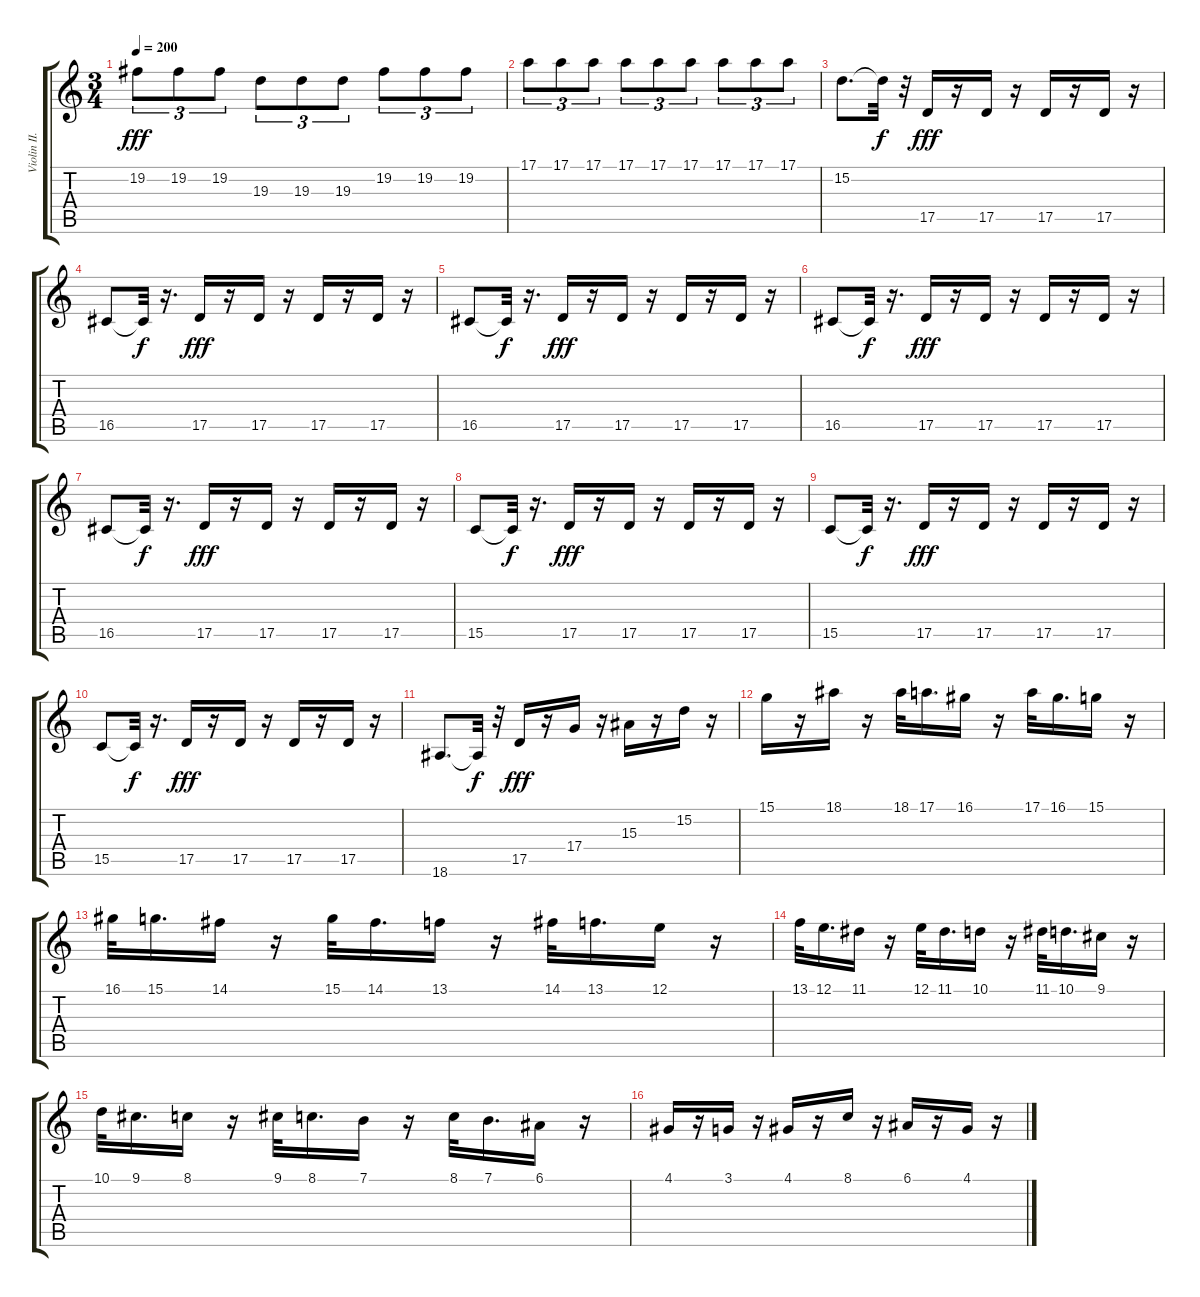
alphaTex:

\track ("Violin II." "Violin II.") {instrument stringensemble2}
\staff {score tabs}
\tuning (E4 B3 G3 D3 A2 E2) {hide}
\ts (3 4)
\tempo 200
\clef g2
\ks c
19.2.8{tu (3 2) dy fff} 19.2.8{tu (3 2)} 19.2.8{tu (3 2)} 19.3.8{tu (3 2)} 19.3.8{tu (3 2)} 19.3.8{tu (3 2)} 19.2.8{tu (3 2)} 19.2.8{tu (3 2)} 19.2.8{tu (3 2)} |
17.1.8{tu (3 2)} 17.1.8{tu (3 2)} 17.1.8{tu (3 2)} 17.1.8{tu (3 2)} 17.1.8{tu (3 2)} 17.1.8{tu (3 2)} 17.1.8{tu (3 2)} 17.1.8{tu (3 2)} 17.1.8{tu (3 2)} |
15.2.8{d} 15.2{t}.32{dy f} r.32 17.5.16{dy fff} r.16 17.5.16 r.16 17.5.16 r.16 17.5.16 r.16 |
16.5.8 16.5{t}.32{dy f} r.16{d} 17.5.16{dy fff} r.16 17.5.16 r.16 17.5.16 r.16 17.5.16 r.16 |
16.5.8 16.5{t}.32{dy f} r.16{d} 17.5.16{dy fff} r.16 17.5.16 r.16 17.5.16 r.16 17.5.16 r.16 |
16.5.8 16.5{t}.32{dy f} r.16{d} 17.5.16{dy fff} r.16 17.5.16 r.16 17.5.16 r.16 17.5.16 r.16 |
16.5.8 16.5{t}.32{dy f} r.16{d} 17.5.16{dy fff} r.16 17.5.16 r.16 17.5.16 r.16 17.5.16 r.16 |
15.5.8 15.5{t}.32{dy f} r.16{d} 17.5.16{dy fff} r.16 17.5.16 r.16 17.5.16 r.16 17.5.16 r.16 |
15.5.8 15.5{t}.32{dy f} r.16{d} 17.5.16{dy fff} r.16 17.5.16 r.16 17.5.16 r.16 17.5.16 r.16 |
15.5.8 15.5{t}.32{dy f} r.16{d} 17.5.16{dy fff} r.16 17.5.16 r.16 17.5.16 r.16 17.5.16 r.16 |
18.6.8{d} 18.6{t}.32{dy f} r.32 17.5.16{dy fff} r.16 17.4.16 r.16 15.3.16 r.16 15.2.16 r.16 |
15.1.16 r.16 18.1.16 r.16 18.1.32 17.1.16{d} 16.1.16 r.16 17.1.32 16.1.16{d} 15.1.16 r.16 |
16.1.32 15.1.16{d} 14.1.16 r.16 15.1.32 14.1.16{d} 13.1.16 r.16 14.1.32 13.1.16{d} 12.1.16 r.16 |
13.1.32 12.1.16{d} 11.1.16 r.16 12.1.32 11.1.16{d} 10.1.16 r.16 11.1.32 10.1.16{d} 9.1.16 r.16 |
10.1.32 9.1.16{d} 8.1.16 r.16 9.1.32 8.1.16{d} 7.1.16 r.16 8.1.32 7.1.16{d} 6.1.16 r.16 |
4.1.16 r.16 3.1.16 r.16 4.1.16 r.16 8.1.16 r.16 6.1.16 r.16 4.1.16 r.16
